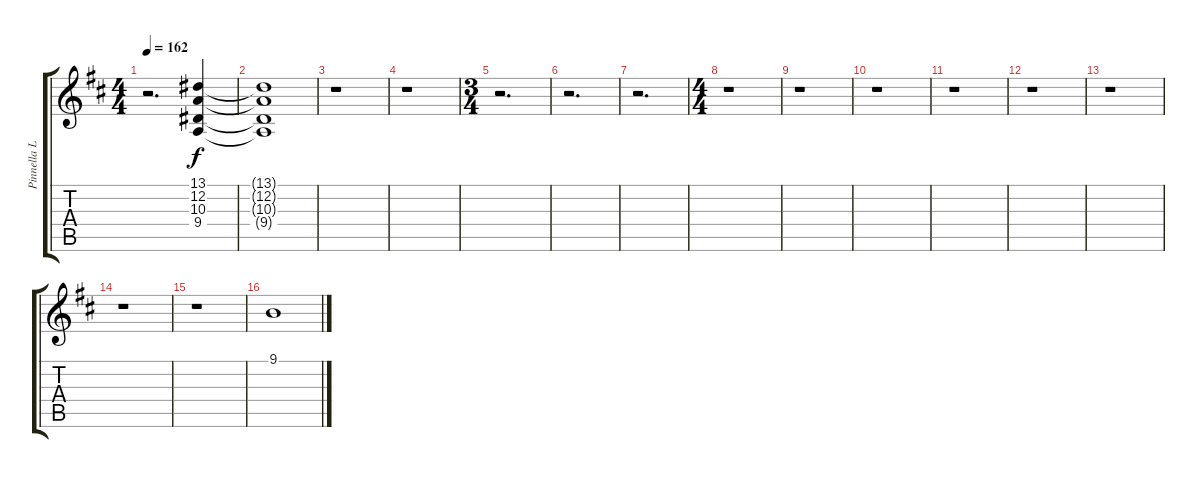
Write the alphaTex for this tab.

\track ("Pinnella Lead" "Pinnella L") {instrument stringensemble1}
\staff {score tabs}
\tuning (D4 A3 F3 C3 G2 D2) {hide}
\ts (4 4)
\tempo 162
\clef g2
\ks bminor
r.2{d dy f instrument stringensemble1} (13.1 12.2 10.3 9.4).4{volume 6} |
(13.1{t} 12.2{t} 10.3{t} 9.4{t}).1 |
r.1 |
r.1 |
\ts (3 4)
r.2{d} |
r.2{d} |
r.2{d} |
\ts (4 4)
r.1 |
r.1 |
r.1 |
r.1 |
r.1 |
r.1 |
r.1 |
r.1 |
9.1.1{volume 12}
